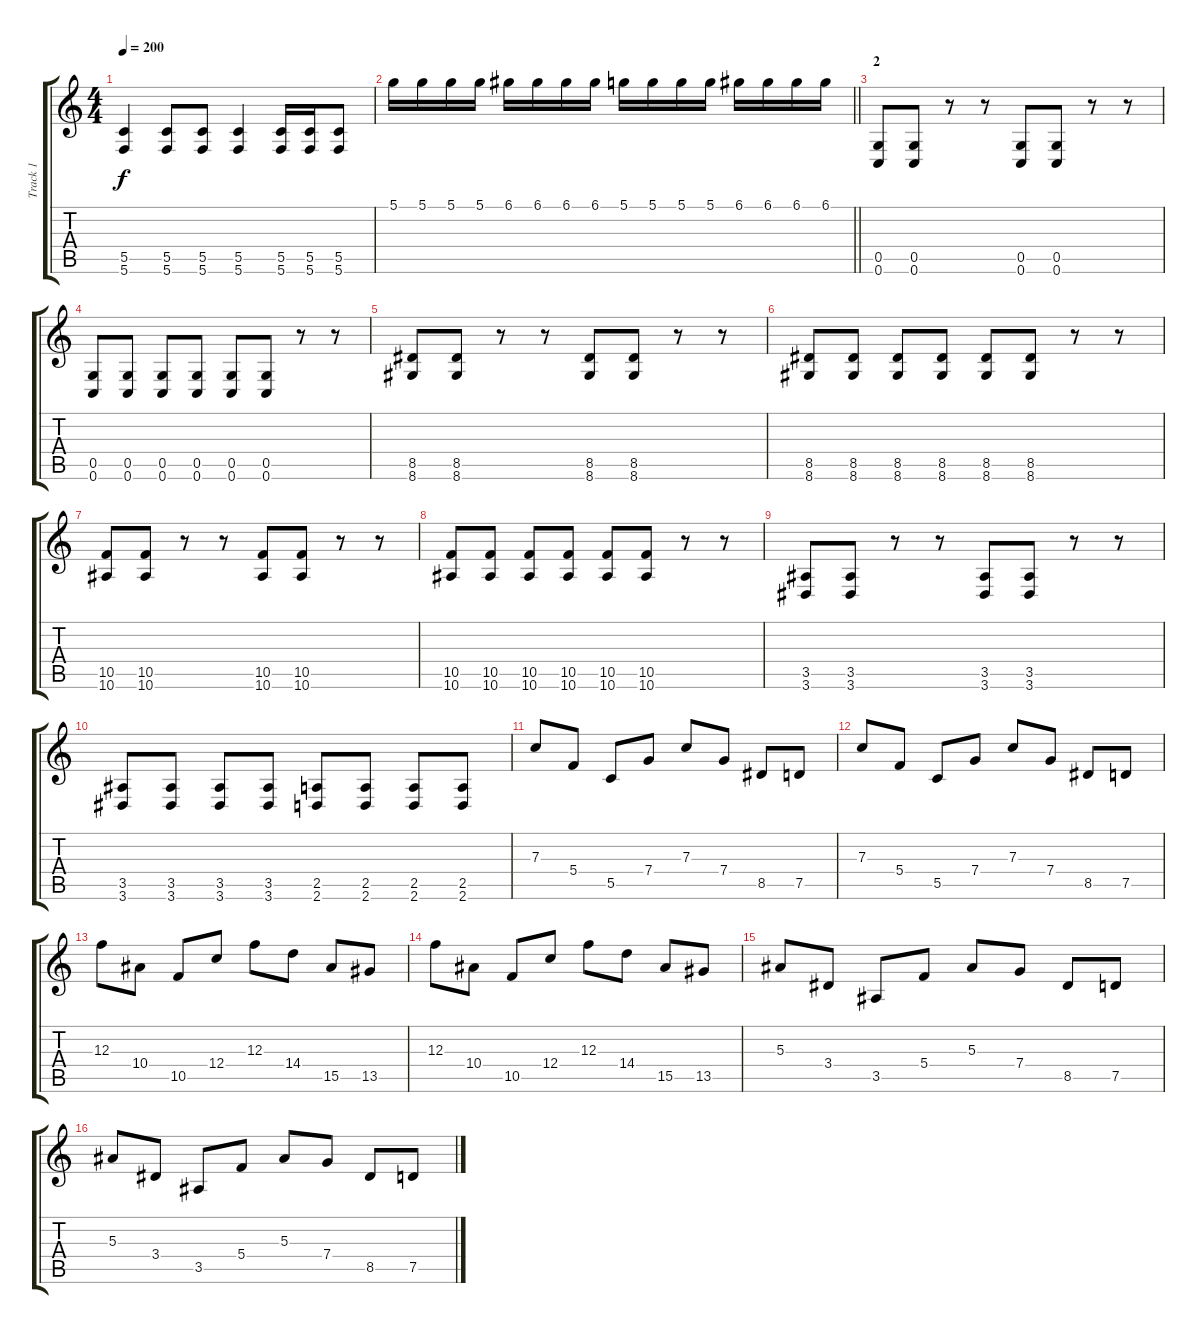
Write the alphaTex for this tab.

\track ("Track 1" "Track 1") {instrument distortionguitar}
\staff {score tabs}
\tuning (D4 A3 F3 C3 G2 C2) {hide}
\ts (4 4)
\tempo 200
\clef g2
\ks c
(5.5 5.6).4{dy f} (5.5 5.6).8 (5.5 5.6).8 (5.5 5.6).4 (5.5 5.6).16 (5.5 5.6).16 (5.5 5.6).8 |
\barLineRight lightlight
5.1.16 5.1.16 5.1.16 5.1.16 6.1.16 6.1.16 6.1.16 6.1.16 5.1.16 5.1.16 5.1.16 5.1.16 6.1.16 6.1.16 6.1.16 6.1.16 |
\section ("" "2")
(0.5 0.6).8 (0.5 0.6).8 r.8 r.8 (0.5 0.6).8 (0.5 0.6).8 r.8 r.8 |
(0.5 0.6).8 (0.5 0.6).8 (0.5 0.6).8 (0.5 0.6).8 (0.5 0.6).8 (0.5 0.6).8 r.8 r.8 |
(8.5 8.6).8 (8.5 8.6).8 r.8 r.8 (8.5 8.6).8 (8.5 8.6).8 r.8 r.8 |
(8.5 8.6).8 (8.5 8.6).8 (8.5 8.6).8 (8.5 8.6).8 (8.5 8.6).8 (8.5 8.6).8 r.8 r.8 |
(10.5 10.6).8 (10.5 10.6).8 r.8 r.8 (10.5 10.6).8 (10.5 10.6).8 r.8 r.8 |
(10.5 10.6).8 (10.5 10.6).8 (10.5 10.6).8 (10.5 10.6).8 (10.5 10.6).8 (10.5 10.6).8 r.8 r.8 |
(3.5 3.6).8 (3.5 3.6).8 r.8 r.8 (3.5 3.6).8 (3.5 3.6).8 r.8 r.8 |
(3.5 3.6).8 (3.5 3.6).8 (3.5 3.6).8 (3.5 3.6).8 (2.5 2.6).8 (2.5 2.6).8 (2.5 2.6).8 (2.5 2.6).8 |
7.3.8 5.4.8 5.5.8 7.4.8 7.3.8 7.4.8 8.5.8 7.5.8 |
7.3.8 5.4.8 5.5.8 7.4.8 7.3.8 7.4.8 8.5.8 7.5.8 |
12.3.8 10.4.8 10.5.8 12.4.8 12.3.8 14.4.8 15.5.8 13.5.8 |
12.3.8 10.4.8 10.5.8 12.4.8 12.3.8 14.4.8 15.5.8 13.5.8 |
5.3.8 3.4.8 3.5.8 5.4.8 5.3.8 7.4.8 8.5.8 7.5.8 |
5.3.8 3.4.8 3.5.8 5.4.8 5.3.8 7.4.8 8.5.8 7.5.8
